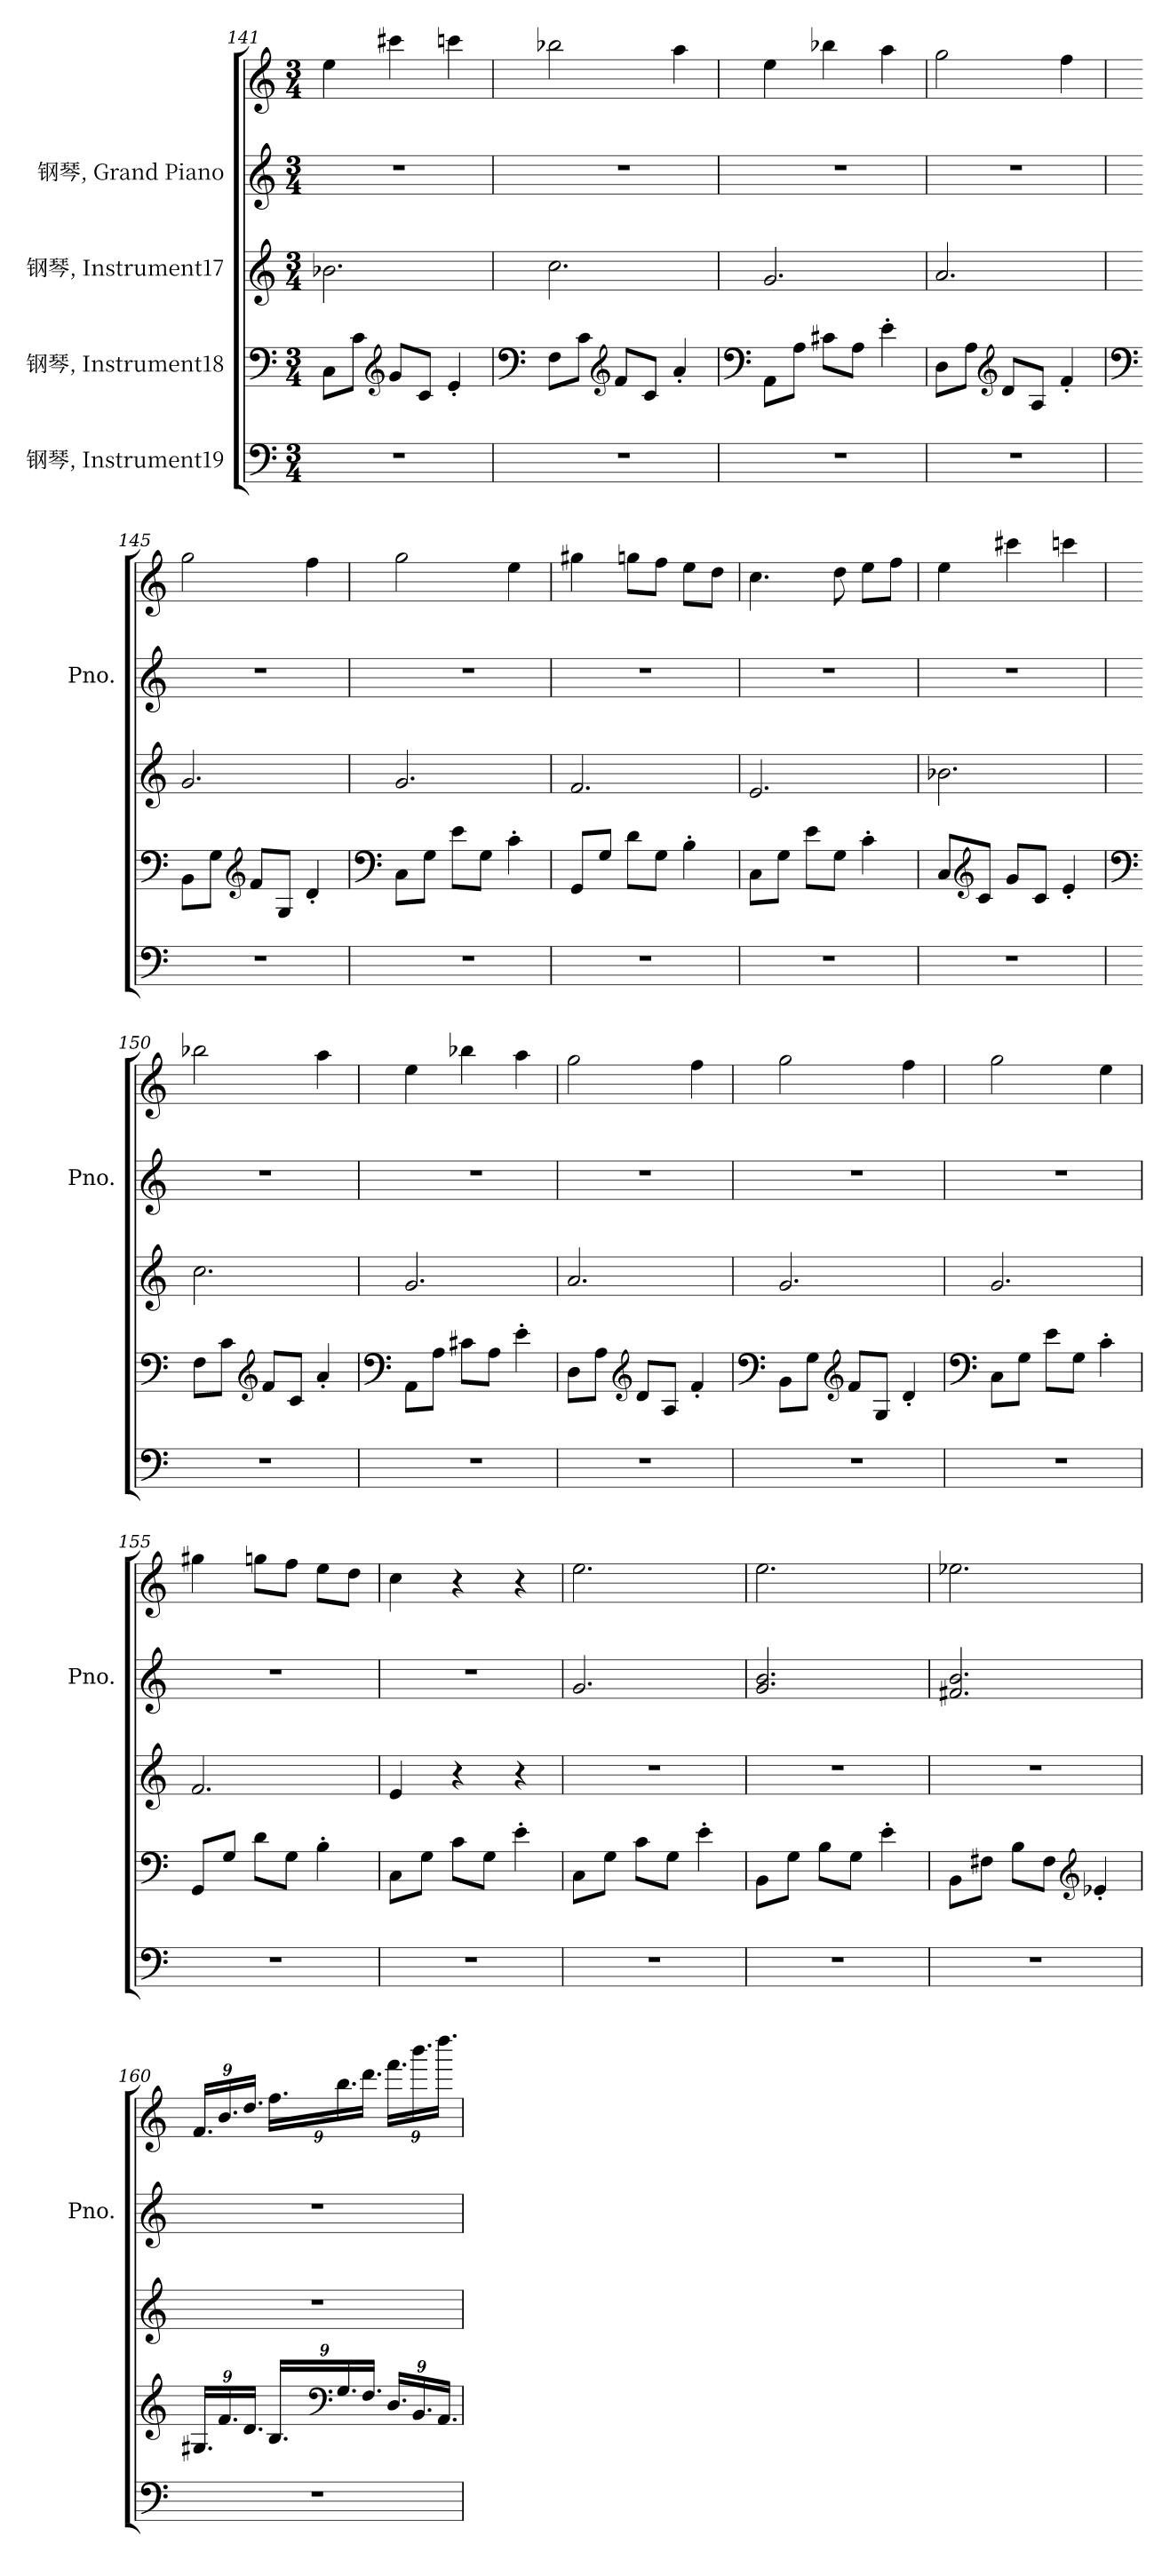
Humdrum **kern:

**kern	**kern	**kern	**kern	**kern
*part4	*part3	*part2	*part1	*part1
*staff5	*staff4	*staff3	*staff2	*staff1
*I"钢琴, Instrument19	*I"钢琴, Instrument18	*I"钢琴, Instrument17	*I"钢琴, Grand Piano	*
*	*	*	*I'Pno.	*
!!LO:LB:g=z
*clefF4	*clefF4	*clefG2	*clefG2	*clefG2
*k[]	*k[]	*k[]	*k[]	*k[]
*M3/4	*M3/4	*M3/4	*M3/4	*M3/4
=141	=141	=141	=141	=141
2.r	8C\L	2.b-X\	2.r	4ee\
.	8c\J	.	.	.
*	*clefG2	*	*	*
.	8g/L	.	.	4ccc#X\
.	8c/J	.	.	.
.	4e'/	.	.	4cccn\
=142	=142	=142	=142	=142
*	*clefF4	*	*	*
2.r	8F\L	2.cc\	2.r	2bb-X\
.	8c\J	.	.	.
*	*clefG2	*	*	*
.	8f/L	.	.	.
.	8c/J	.	.	.
.	4a'/	.	.	4aa\
=143	=143	=143	=143	=143
*	*clefF4	*	*	*
2.r	8AA\L	2.g/	2.r	4ee\
.	8A\J	.	.	.
.	8c#X\L	.	.	4bb-X\
.	8A\J	.	.	.
.	4e'\	.	.	4aa\
=144	=144	=144	=144	=144
2.r	8D\L	2.a/	2.r	2gg\
.	8A\J	.	.	.
*	*clefG2	*	*	*
.	8d/L	.	.	.
.	8A/J	.	.	.
.	4f'/	.	.	4ff\
=145	=145	=145	=145	=145
*	*clefF4	*	*	*
2.r	8BB\L	2.g/	2.r	2gg\
.	8G\J	.	.	.
*	*clefG2	*	*	*
.	8f/L	.	.	.
.	8G/J	.	.	.
.	4d'/	.	.	4ff\
!!LO:PB:g=z
=146	=146	=146	=146	=146
*	*clefF4	*	*	*
2.r	8C\L	2.g/	2.r	2gg\
.	8G\J	.	.	.
.	8e\L	.	.	.
.	8G\J	.	.	.
.	4c'\	.	.	4ee\
=147	=147	=147	=147	=147
2.r	8GG/L	2.f/	2.r	4gg#X\
.	8G/J	.	.	.
.	8d\L	.	.	8ggn\L
.	8G\J	.	.	8ff\J
.	4B'\	.	.	8ee\L
.	.	.	.	8dd\J
=148	=148	=148	=148	=148
2.r	8C\L	2.e/	2.r	4.cc\
.	8G\J	.	.	.
.	8e\L	.	.	.
.	8G\J	.	.	8dd\
.	4c'\	.	.	8ee\L
.	.	.	.	8ff\J
=149	=149	=149	=149	=149
2.r	8C/L	2.b-X\	2.r	4ee\
*	*clefG2	*	*	*
.	8c/J	.	.	.
.	8g/L	.	.	4ccc#X\
.	8c/J	.	.	.
.	4e'/	.	.	4cccn\
=150	=150	=150	=150	=150
*	*clefF4	*	*	*
2.r	8F\L	2.cc\	2.r	2bb-X\
.	8c\J	.	.	.
*	*clefG2	*	*	*
.	8f/L	.	.	.
.	8c/J	.	.	.
.	4a'/	.	.	4aa\
!!LO:LB:g=z
=151	=151	=151	=151	=151
*	*clefF4	*	*	*
2.r	8AA\L	2.g/	2.r	4ee\
.	8A\J	.	.	.
.	8c#X\L	.	.	4bb-X\
.	8A\J	.	.	.
.	4e'\	.	.	4aa\
=152	=152	=152	=152	=152
2.r	8D\L	2.a/	2.r	2gg\
.	8A\J	.	.	.
*	*clefG2	*	*	*
.	8d/L	.	.	.
.	8A/J	.	.	.
.	4f'/	.	.	4ff\
=153	=153	=153	=153	=153
*	*clefF4	*	*	*
2.r	8BB\L	2.g/	2.r	2gg\
.	8G\J	.	.	.
*	*clefG2	*	*	*
.	8f/L	.	.	.
.	8G/J	.	.	.
.	4d'/	.	.	4ff\
=154	=154	=154	=154	=154
*	*clefF4	*	*	*
2.r	8C\L	2.g/	2.r	2gg\
.	8G\J	.	.	.
.	8e\L	.	.	.
.	8G\J	.	.	.
.	4c'\	.	.	4ee\
=155	=155	=155	=155	=155
2.r	8GG/L	2.f/	2.r	4gg#X\
.	8G/J	.	.	.
.	8d\L	.	.	8ggn\L
.	8G\J	.	.	8ff\J
.	4B'\	.	.	8ee\L
.	.	.	.	8dd\J
=156	=156	=156	=156	=156
2.r	8C\L	4e/	2.r	4cc\
.	8G\J	.	.	.
.	8c\L	4r	.	4r
.	8G\J	.	.	.
.	4e'\	4r	.	4r
!!LO:PB:g=z
=157	=157	=157	=157	=157
2.r	8C\L	2.r	2.g/	2.ee\
.	8G\J	.	.	.
.	8c\L	.	.	.
.	8G\J	.	.	.
.	4e'\	.	.	.
=158	=158	=158	=158	=158
2.r	8BB\L	2.r	2.g/ 2.b/	2.ee\
.	8G\J	.	.	.
.	8B\L	.	.	.
.	8G\J	.	.	.
.	4e'\	.	.	.
=159	=159	=159	=159	=159
*	*	*	*	*MM140
2.r	8BB\L	2.r	2.f#X/ 2.b/	2.ee-X\
.	8F#X\J	.	.	.
.	8B\L	.	.	.
.	8F#\J	.	.	.
*	*clefG2	*	*	*
.	4e-X'/	.	.	.
=160	=160	=160	=160	=160
*	*Xbrackettup	*	*	*Xbrackettup
*	*	*	*	*MM188
2.r	18.G#X/LL	2.r	2.r	18.f/LL
.	18.f/	.	.	18.b/
.	18.d/JJ	.	.	18.dd/JJ
.	18.B/LL	.	.	18.ff\LL
*	*clefF4	*	*	*
.	18.G#/	.	.	18.bb\
.	18.F/JJ	.	.	18.ddd\JJ
.	18.D/LL	.	.	18.fff\LL
.	18.BB/	.	.	18.bbb\
.	18.AA/JJ	.	.	18.dddd\JJ
=	=	=	=	=
*-	*-	*-	*-	*-
